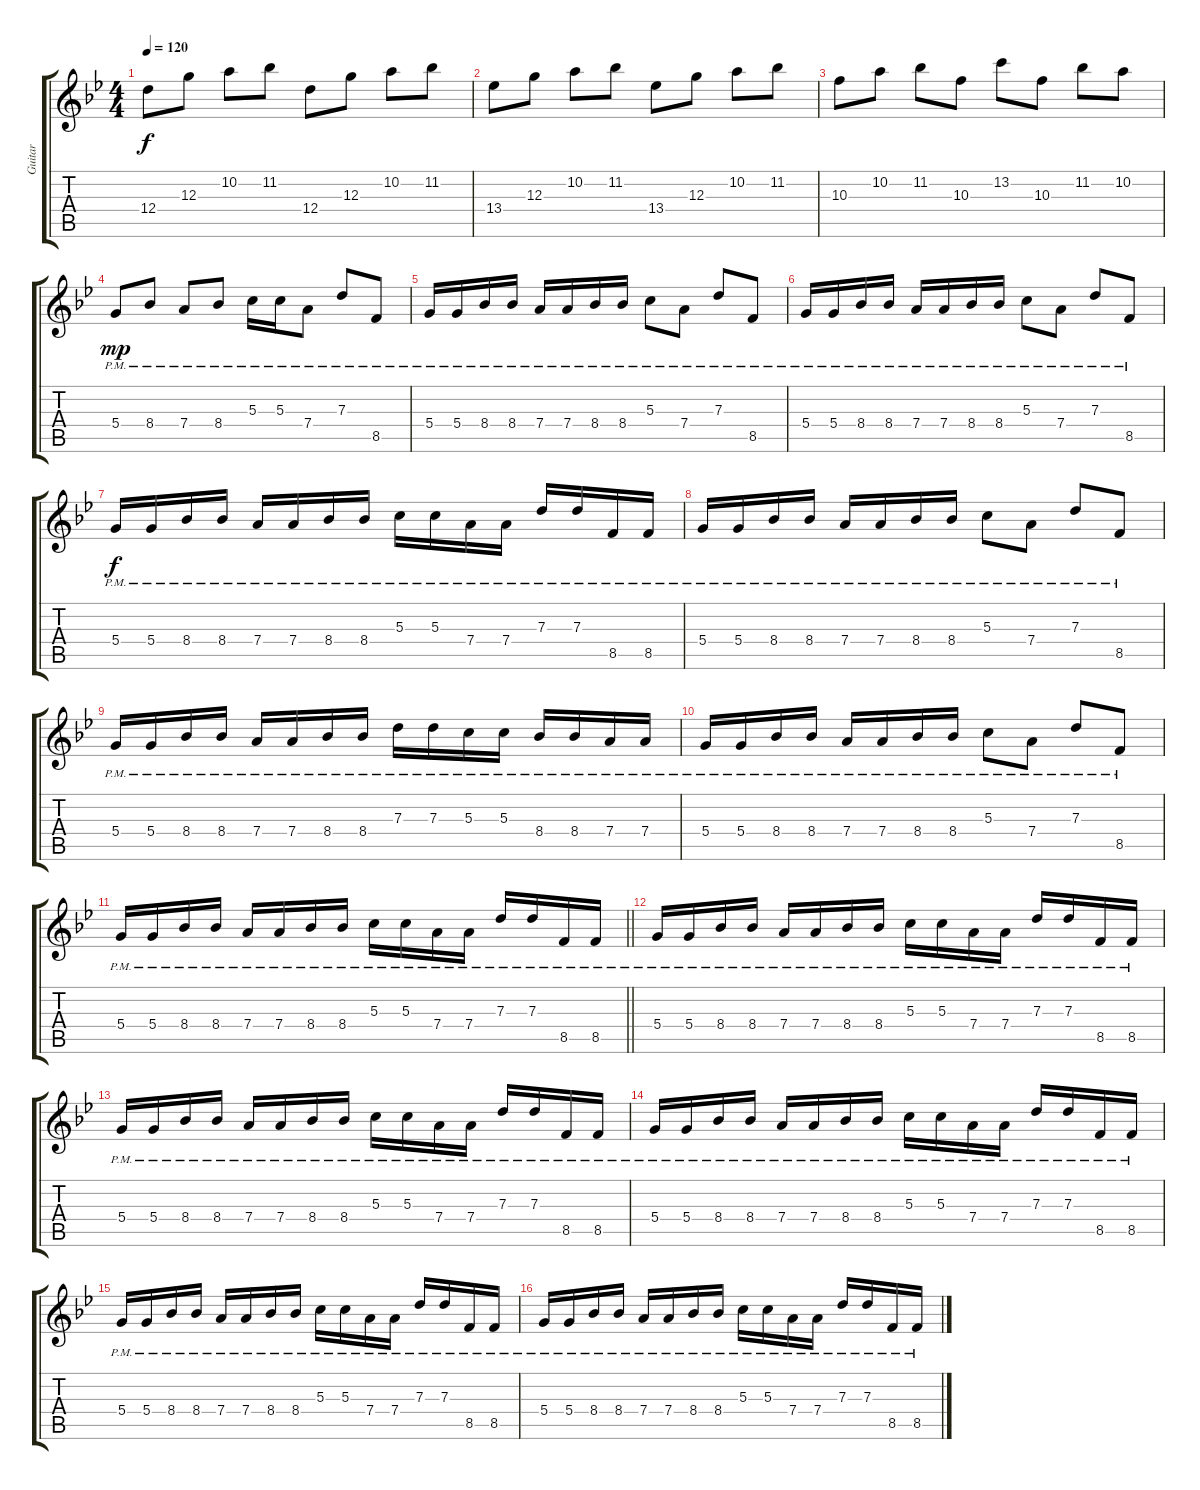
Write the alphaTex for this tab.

\track ("Guitar" "Guitar") {instrument acousticguitarnylon}
\staff {score tabs}
\tuning (E4 B3 G3 D3 A2 E2) {hide}
\ts (4 4)
\tempo 120
\clef g2
\ks bb
12.4.8{dy f} 12.3.8 10.2.8 11.2.8 12.4.8 12.3.8 10.2.8 11.2.8 |
13.4.8 12.3.8 10.2.8 11.2.8 13.4.8 12.3.8 10.2.8 11.2.8 |
10.3.8 10.2.8 11.2.8 10.3.8 13.2.8 10.3.8 11.2.8 10.2.8 |
5.4{pm}.8{dy mp} 8.4{pm}.8 7.4{pm}.8 8.4{pm}.8 5.3{pm}.16 5.3{pm}.16 7.4{pm}.8 7.3{pm}.8 8.5{pm}.8 |
5.4{pm}.16 5.4{pm}.16 8.4{pm}.16 8.4{pm}.16 7.4{pm}.16 7.4{pm}.16 8.4{pm}.16 8.4{pm}.16 5.3{pm}.8 7.4{pm}.8 7.3{pm}.8 8.5{pm}.8 |
5.4{pm}.16 5.4{pm}.16 8.4{pm}.16 8.4{pm}.16 7.4{pm}.16 7.4{pm}.16 8.4{pm}.16 8.4{pm}.16 5.3{pm}.8 7.4{pm}.8 7.3{pm}.8 8.5{pm}.8 |
5.4{pm}.16{dy f} 5.4{pm}.16 8.4{pm}.16 8.4{pm}.16 7.4{pm}.16 7.4{pm}.16 8.4{pm}.16 8.4{pm}.16 5.3{pm}.16 5.3{pm}.16 7.4{pm}.16 7.4{pm}.16 7.3{pm}.16 7.3{pm}.16 8.5{pm}.16 8.5{pm}.16 |
5.4{pm}.16 5.4{pm}.16 8.4{pm}.16 8.4{pm}.16 7.4{pm}.16 7.4{pm}.16 8.4{pm}.16 8.4{pm}.16 5.3{pm}.8 7.4{pm}.8 7.3{pm}.8 8.5{pm}.8 |
5.4{pm}.16 5.4{pm}.16 8.4{pm}.16 8.4{pm}.16 7.4{pm}.16 7.4{pm}.16 8.4{pm}.16 8.4{pm}.16 7.3{pm}.16 7.3{pm}.16 5.3{pm}.16 5.3{pm}.16 8.4{pm}.16 8.4{pm}.16 7.4{pm}.16 7.4{pm}.16 |
5.4{pm}.16 5.4{pm}.16 8.4{pm}.16 8.4{pm}.16 7.4{pm}.16 7.4{pm}.16 8.4{pm}.16 8.4{pm}.16 5.3{pm}.8 7.4{pm}.8 7.3{pm}.8 8.5{pm}.8 |
\barLineRight lightlight
5.4{pm}.16 5.4{pm}.16 8.4{pm}.16 8.4{pm}.16 7.4{pm}.16 7.4{pm}.16 8.4{pm}.16 8.4{pm}.16 5.3{pm}.16 5.3{pm}.16 7.4{pm}.16 7.4{pm}.16 7.3{pm}.16 7.3{pm}.16 8.5{pm}.16 8.5{pm}.16 |
5.4{pm}.16{volume 11 balance 2 instrument distortionguitar} 5.4{pm}.16 8.4{pm}.16 8.4{pm}.16 7.4{pm}.16 7.4{pm}.16 8.4{pm}.16 8.4{pm}.16 5.3{pm}.16 5.3{pm}.16 7.4{pm}.16 7.4{pm}.16 7.3{pm}.16 7.3{pm}.16 8.5{pm}.16 8.5{pm}.16 |
5.4{pm}.16 5.4{pm}.16 8.4{pm}.16 8.4{pm}.16 7.4{pm}.16 7.4{pm}.16 8.4{pm}.16 8.4{pm}.16 5.3{pm}.16 5.3{pm}.16 7.4{pm}.16 7.4{pm}.16 7.3{pm}.16 7.3{pm}.16 8.5{pm}.16 8.5{pm}.16 |
5.4{pm}.16 5.4{pm}.16 8.4{pm}.16 8.4{pm}.16 7.4{pm}.16 7.4{pm}.16 8.4{pm}.16 8.4{pm}.16 5.3{pm}.16 5.3{pm}.16 7.4{pm}.16 7.4{pm}.16 7.3{pm}.16 7.3{pm}.16 8.5{pm}.16 8.5{pm}.16 |
5.4{pm}.16 5.4{pm}.16 8.4{pm}.16 8.4{pm}.16 7.4{pm}.16 7.4{pm}.16 8.4{pm}.16 8.4{pm}.16 5.3{pm}.16 5.3{pm}.16 7.4{pm}.16 7.4{pm}.16 7.3{pm}.16 7.3{pm}.16 8.5{pm}.16 8.5{pm}.16 |
5.4{pm}.16 5.4{pm}.16 8.4{pm}.16 8.4{pm}.16 7.4{pm}.16 7.4{pm}.16 8.4{pm}.16 8.4{pm}.16 5.3{pm}.16 5.3{pm}.16 7.4{pm}.16 7.4{pm}.16 7.3{pm}.16 7.3{pm}.16 8.5{pm}.16 8.5{pm}.16
